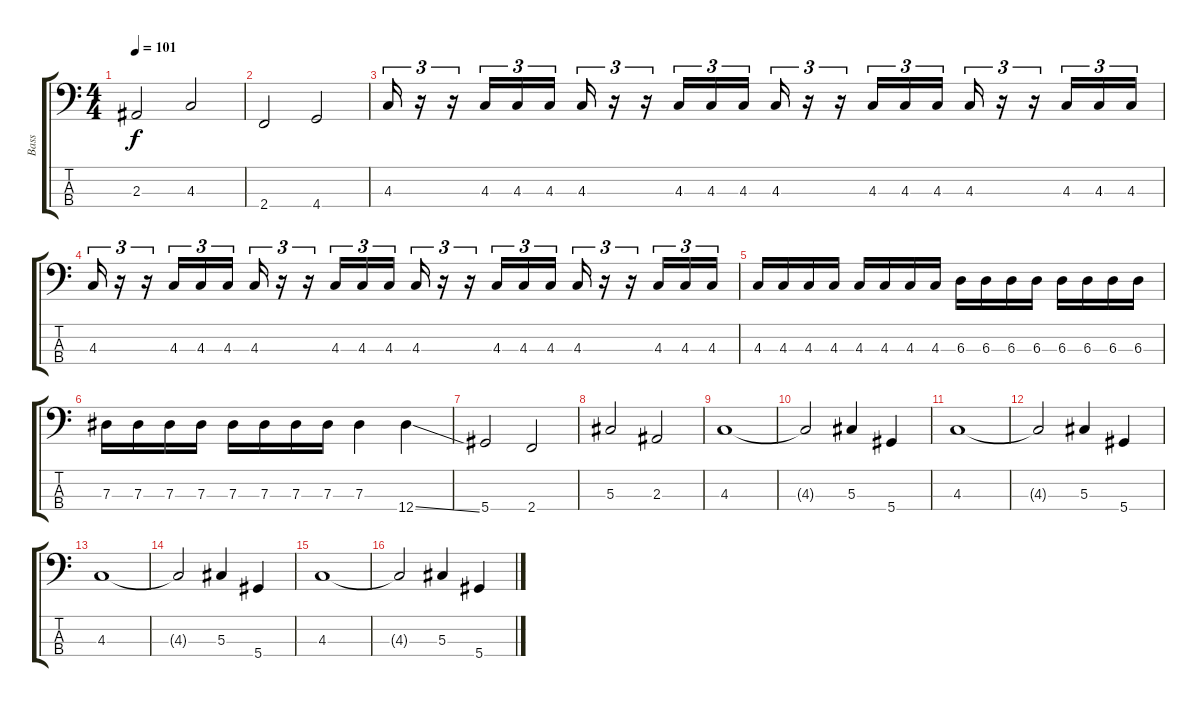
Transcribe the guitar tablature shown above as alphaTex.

\track ("Bass" "Bass") {instrument fretlessbass}
\staff {score tabs}
\tuning (Gb2 Db2 Ab1 Eb1) {hide}
\ts (4 4)
\tempo 101
\clef f4
\ks c
2.3.2{dy f} 4.3.2 |
2.4.2 4.4.2 |
4.3.16{tu (3 2)} r.16{tu (3 2)} r.16{tu (3 2)} 4.3.16{tu (3 2)} 4.3.16{tu (3 2)} 4.3.16{tu (3 2)} 4.3.16{tu (3 2)} r.16{tu (3 2)} r.16{tu (3 2)} 4.3.16{tu (3 2)} 4.3.16{tu (3 2)} 4.3.16{tu (3 2)} 4.3.16{tu (3 2)} r.16{tu (3 2)} r.16{tu (3 2)} 4.3.16{tu (3 2)} 4.3.16{tu (3 2)} 4.3.16{tu (3 2)} 4.3.16{tu (3 2)} r.16{tu (3 2)} r.16{tu (3 2)} 4.3.16{tu (3 2)} 4.3.16{tu (3 2)} 4.3.16{tu (3 2)} |
4.3.16{tu (3 2)} r.16{tu (3 2)} r.16{tu (3 2)} 4.3.16{tu (3 2)} 4.3.16{tu (3 2)} 4.3.16{tu (3 2)} 4.3.16{tu (3 2)} r.16{tu (3 2)} r.16{tu (3 2)} 4.3.16{tu (3 2)} 4.3.16{tu (3 2)} 4.3.16{tu (3 2)} 4.3.16{tu (3 2)} r.16{tu (3 2)} r.16{tu (3 2)} 4.3.16{tu (3 2)} 4.3.16{tu (3 2)} 4.3.16{tu (3 2)} 4.3.16{tu (3 2)} r.16{tu (3 2)} r.16{tu (3 2)} 4.3.16{tu (3 2)} 4.3.16{tu (3 2)} 4.3.16{tu (3 2)} |
4.3.16 4.3.16 4.3.16 4.3.16 4.3.16 4.3.16 4.3.16 4.3.16 6.3.16 6.3.16 6.3.16 6.3.16 6.3.16 6.3.16 6.3.16 6.3.16 |
7.3.16 7.3.16 7.3.16 7.3.16 7.3.16 7.3.16 7.3.16 7.3.16 7.3.4 12.4{ss}.4 |
5.4.2 2.4.2 |
5.3.2 2.3.2 |
4.3.1 |
4.3{t}.2 5.3.4 5.4.4 |
4.3.1 |
4.3{t}.2 5.3.4 5.4.4 |
4.3.1 |
4.3{t}.2 5.3.4 5.4.4 |
4.3.1 |
4.3{t}.2 5.3.4 5.4.4
